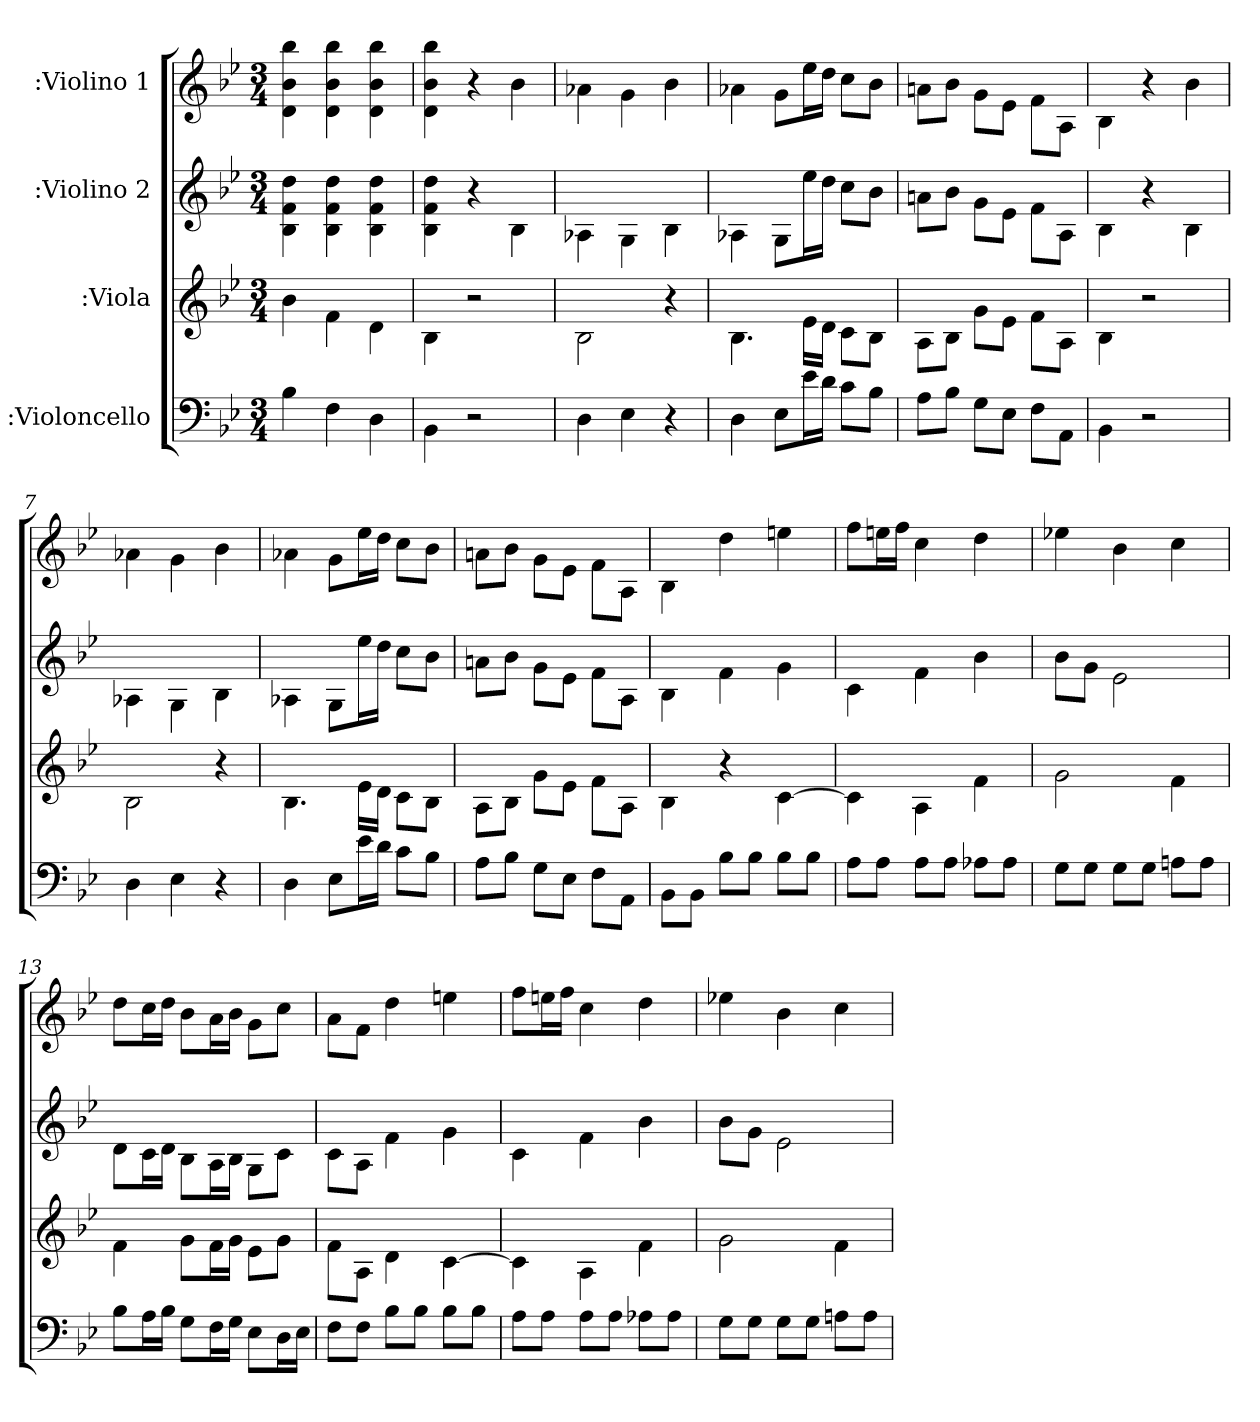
**kern	**kern	**kern	**kern
*part4	*part3	*part2	*part1
*staff4	*staff3	*staff2	*staff1
*I":Violoncello	*I":Viola	*I":Violino 2	*I":Violino 1
*k[b-e-]	*k[b-e-]	*k[b-e-]	*k[b-e-]
*B-:	*B-:	*B-:	*B-:
*M3/4	*M3/4	*M3/4	*M3/4
=1	=1	=1	=1
4B-\	4b-\	4dd\ 4f\ 4B-\	4bb-\ 4b-\ 4d\
4F\	4f\	4dd\ 4f\ 4B-\	4bb-\ 4b-\ 4d\
4D\	4d\	4dd\ 4f\ 4B-\	4bb-\ 4b-\ 4d\
=2	=2	=2	=2
4BB-\	4B-\	4dd\ 4f\ 4B-\	4bb-\ 4b-\ 4d\
2r	2r	4r	4r
.	.	4B-\	4b-\
=3	=3	=3	=3
4D\	2B-\	4A-X\	4a-X\
4E-\	.	4G\	4g\
4r	4r	4B-\	4b-\
=4	=4	=4	=4
4D\	4.B-\	4A-X\	4a-X\
8E-\L	.	8G\L	8g\L
16e-\L	16e-\LL	16ee-\L	16ee-\L
16d\JJ	16d\JJ	16dd\JJ	16dd\JJ
8c\L	8c\L	8cc\L	8cc\L
8B-\J	8B-\J	8b-\J	8b-\J
=5	=5	=5	=5
8A\L	8A\L	8an\L	8an\L
8B-\J	8B-\J	8b-\J	8b-\J
8G\L	8g\L	8g\L	8g\L
8E-\J	8e-\J	8e-\J	8e-\J
8F\L	8f\L	8f\L	8f\L
8AA\J	8A\J	8A\J	8A\J
=6	=6	=6	=6
4BB-\	4B-\	4B-\	4B-\
2r	2r	4r	4r
.	.	4B-\	4b-\
=7	=7	=7	=7
4D\	2B-\	4A-X\	4a-X\
4E-\	.	4G\	4g\
4r	4r	4B-\	4b-\
=8	=8	=8	=8
4D\	4.B-\	4A-X\	4a-X\
8E-\L	.	8G\L	8g\L
16e-\L	16e-\LL	16ee-\L	16ee-\L
16d\JJ	16d\JJ	16dd\JJ	16dd\JJ
8c\L	8c\L	8cc\L	8cc\L
8B-\J	8B-\J	8b-\J	8b-\J
=9	=9	=9	=9
8A\L	8A\L	8an\L	8an\L
8B-\J	8B-\J	8b-\J	8b-\J
8G\L	8g\L	8g\L	8g\L
8E-\J	8e-\J	8e-\J	8e-\J
8F\L	8f\L	8f\L	8f\L
8AA\J	8A\J	8A\J	8A\J
=10	=10	=10	=10
8BB-\L	4B-\	4B-\	4B-\
8BB-\J	.	.	.
8B-\L	4r	4f\	4dd\
8B-\J	.	.	.
8B-\L	[4c\	4g\	4een\
8B-\J	.	.	.
=11	=11	=11	=11
8A\L	4c\]	4c\	8ff\L
8A\J	.	.	16een\L
.	.	.	16ff\JJ
8A\L	4A\	4f\	4cc\
8A\J	.	.	.
8A-X\L	4f\	4b-\	4dd\
8A-\J	.	.	.
=12	=12	=12	=12
8G\L	2g\	8b-\L	4ee-X\
8G\J	.	8g\J	.
8G\L	.	2e-\	4b-\
8G\J	.	.	.
8An\L	4f\	.	4cc\
8A\J	.	.	.
=13	=13	=13	=13
8B-\L	4f\	8d\L	8dd\L
16A\L	.	16c\L	16cc\L
16B-\JJ	.	16d\JJ	16dd\JJ
8G\L	8g\L	8B-\L	8b-\L
16F\L	16f\L	16A\L	16a\L
16G\JJ	16g\JJ	16B-\JJ	16b-\JJ
8E-\L	8e-\L	8G\L	8g\L
16D\L	8g\J	8c\J	8cc\J
16E-\JJ	.	.	.
=14	=14	=14	=14
8F\L	8f\L	8c\L	8a\L
8F\J	8A\J	8A\J	8f\J
8B-\L	4d\	4f\	4dd\
8B-\J	.	.	.
8B-\L	[4c\	4g\	4een\
8B-\J	.	.	.
=15	=15	=15	=15
8A\L	4c\]	4c\	8ff\L
8A\J	.	.	16een\L
.	.	.	16ff\JJ
8A\L	4A\	4f\	4cc\
8A\J	.	.	.
8A-X\L	4f\	4b-\	4dd\
8A-\J	.	.	.
=16	=16	=16	=16
8G\L	2g\	8b-\L	4ee-X\
8G\J	.	8g\J	.
8G\L	.	2e-\	4b-\
8G\J	.	.	.
8An\L	4f\	.	4cc\
8A\J	.	.	.
=	=	=	=
*-	*-	*-	*-
